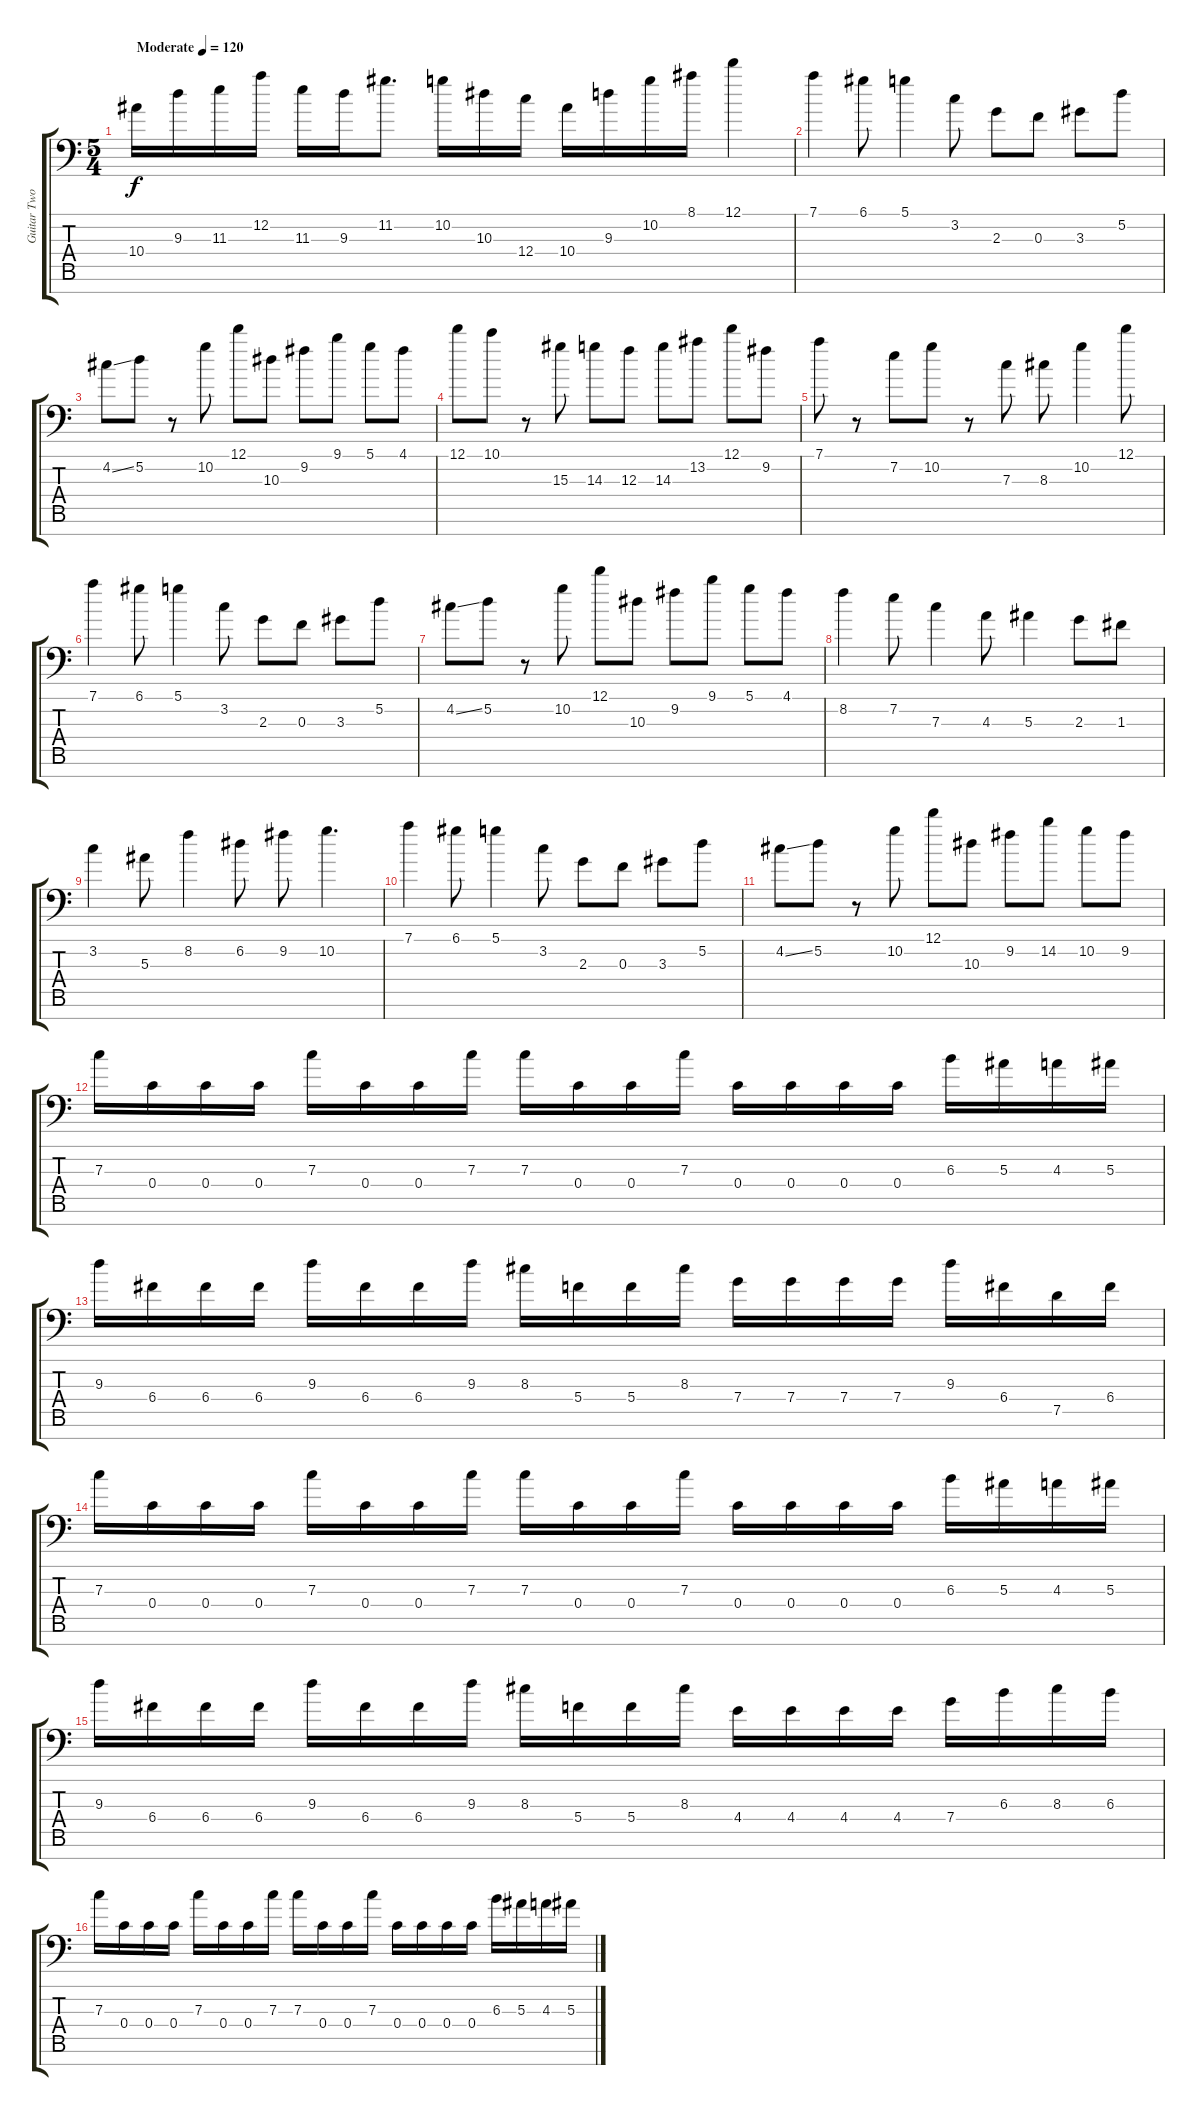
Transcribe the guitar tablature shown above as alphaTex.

\track ("Guitar Two" "Guitar Two") {instrument overdrivenguitar}
\staff {score tabs}
\tuning (D4 A3 F3 C3 G2 D2 A1) {hide}
\ts (5 4)
\tempo (120 "Moderate")
\clef f4
\ks c
10.4.16{dy f instrument overdrivenguitar} 9.3.16 11.3.16 12.2.16 11.3.16 9.3.16 11.2.8{d} 10.2.16 10.3.16 12.4.16 10.4.16 9.3.16 10.2.16 8.1.16 12.1.4 |
7.1.4 6.1.8 5.1.4 3.2.8 2.3.8 0.3.8 3.3.8 5.2.8 |
4.2{ss}.8 5.2.8 r.8 10.2.8 12.1.8 10.3.8 9.2.8 9.1.8 5.1.8 4.1.8 |
12.1.8 10.1.8 r.8 15.3.8 14.3.8 12.3.8 14.3.8 13.2.8 12.1.8 9.2.8 |
7.1.8 r.8 7.2.8 10.2.8 r.8 7.3.8 8.3.8 10.2.4 12.1.8 |
7.1.4 6.1.8 5.1.4 3.2.8 2.3.8 0.3.8 3.3.8 5.2.8 |
4.2{ss}.8 5.2.8 r.8 10.2.8 12.1.8 10.3.8 9.2.8 9.1.8 5.1.8 4.1.8 |
8.2.4 7.2.8 7.3.4 4.3.8 5.3.4 2.3.8 1.3.8 |
3.2.4 5.3.8 8.2.4 6.2.8 9.2.8 10.2.4{d} |
7.1.4 6.1.8 5.1.4 3.2.8 2.3.8 0.3.8 3.3.8 5.2.8 |
4.2{ss}.8 5.2.8 r.8 10.2.8 12.1.8 10.3.8 9.2.8 14.2.8 10.2.8 9.2.8 |
7.3.16 0.4.16 0.4.16 0.4.16 7.3.16 0.4.16 0.4.16 7.3.16 7.3.16 0.4.16 0.4.16 7.3.16 0.4.16 0.4.16 0.4.16 0.4.16 6.3.16 5.3.16 4.3.16 5.3.16 |
9.3.16 6.4.16 6.4.16 6.4.16 9.3.16 6.4.16 6.4.16 9.3.16 8.3.16 5.4.16 5.4.16 8.3.16 7.4.16 7.4.16 7.4.16 7.4.16 9.3.16 6.4.16 7.5.16 6.4.16 |
7.3.16 0.4.16 0.4.16 0.4.16 7.3.16 0.4.16 0.4.16 7.3.16 7.3.16 0.4.16 0.4.16 7.3.16 0.4.16 0.4.16 0.4.16 0.4.16 6.3.16 5.3.16 4.3.16 5.3.16 |
9.3.16 6.4.16 6.4.16 6.4.16 9.3.16 6.4.16 6.4.16 9.3.16 8.3.16 5.4.16 5.4.16 8.3.16 4.4.16 4.4.16 4.4.16 4.4.16 7.4.16 6.3.16 8.3.16 6.3.16 |
7.3.16 0.4.16 0.4.16 0.4.16 7.3.16 0.4.16 0.4.16 7.3.16 7.3.16 0.4.16 0.4.16 7.3.16 0.4.16 0.4.16 0.4.16 0.4.16 6.3.16 5.3.16 4.3.16 5.3.16
